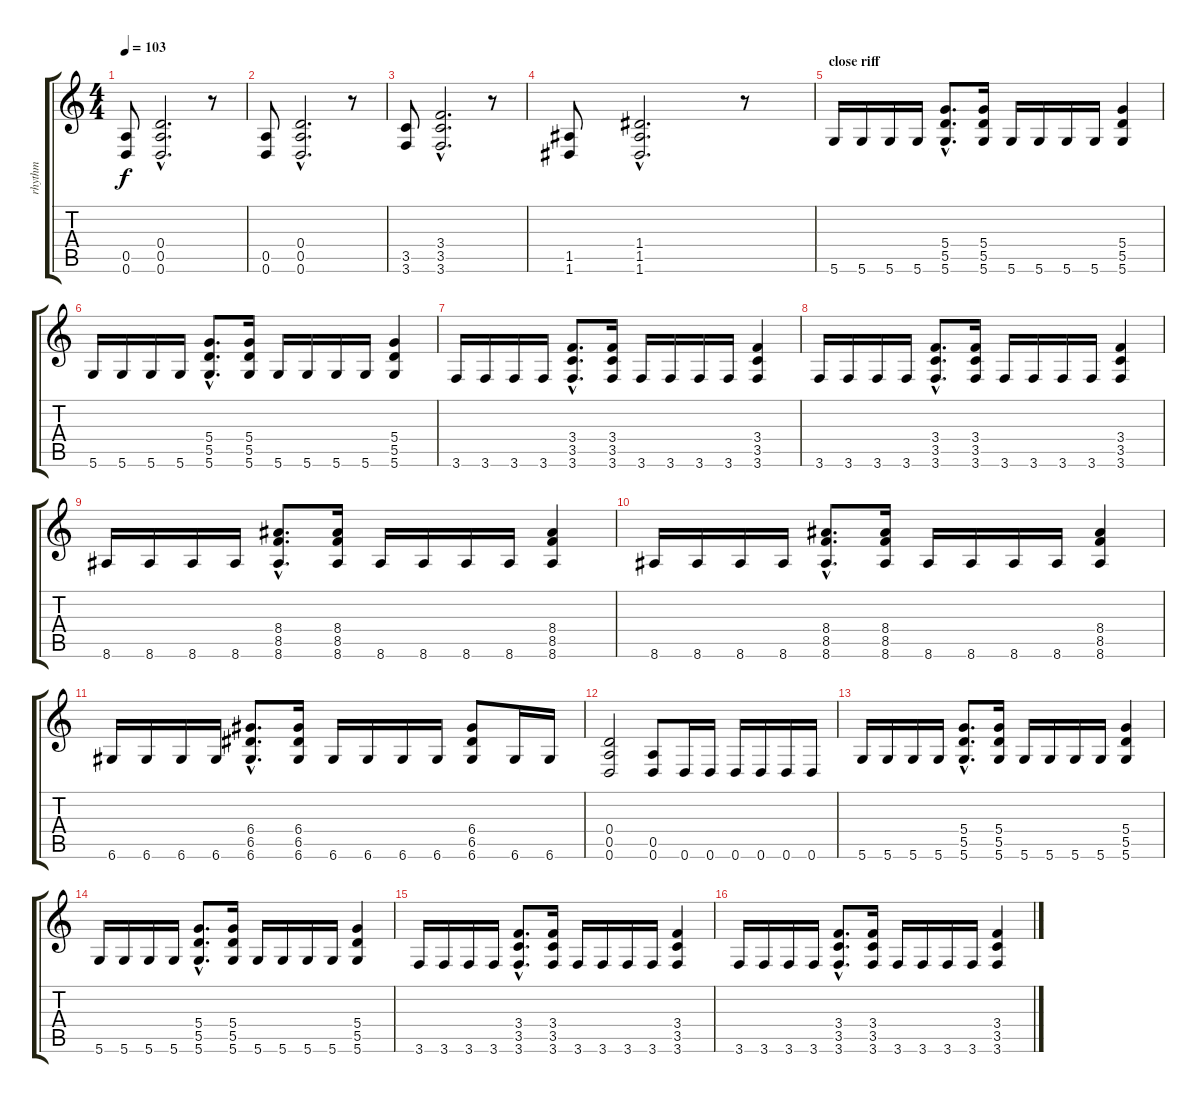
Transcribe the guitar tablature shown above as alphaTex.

\track ("rhythm" "rhythm") {instrument acousticguitarsteel}
\staff {score tabs}
\tuning (E4 B3 G3 D3 A2 D2) {hide}
\ts (4 4)
\tempo 103
\clef g2
\ks c
(0.5 0.6).8{dy f} (0.4{hac} 0.5{hac} 0.6{hac}).2{d} r.8 |
(0.5 0.6).8 (0.4{hac} 0.5{hac} 0.6{hac}).2{d} r.8 |
(3.5 3.6).8 (3.4{hac} 3.5{hac} 3.6{hac}).2{d} r.8 |
(1.5 1.6).8 (1.4{hac} 1.5{hac} 1.6{hac}).2{d} r.8 |
\section ("" "close riff")
5.6.16 5.6.16 5.6.16 5.6.16 (5.4{hac} 5.5{hac} 5.6{hac}).8{d} (5.4 5.5 5.6).16 5.6.16 5.6.16 5.6.16 5.6.16 (5.4 5.5 5.6).4 |
5.6.16 5.6.16 5.6.16 5.6.16 (5.4{hac} 5.5{hac} 5.6{hac}).8{d} (5.4 5.5 5.6).16 5.6.16 5.6.16 5.6.16 5.6.16 (5.4 5.5 5.6).4 |
3.6.16 3.6.16 3.6.16 3.6.16 (3.4{hac} 3.5{hac} 3.6{hac}).8{d} (3.4 3.5 3.6).16 3.6.16 3.6.16 3.6.16 3.6.16 (3.4 3.5 3.6).4 |
3.6.16 3.6.16 3.6.16 3.6.16 (3.4{hac} 3.5{hac} 3.6{hac}).8{d} (3.4 3.5 3.6).16 3.6.16 3.6.16 3.6.16 3.6.16 (3.4 3.5 3.6).4 |
8.6.16 8.6.16 8.6.16 8.6.16 (8.4{hac} 8.5{hac} 8.6{hac}).8{d} (8.4 8.5 8.6).16 8.6.16 8.6.16 8.6.16 8.6.16 (8.4 8.5 8.6).4 |
8.6.16 8.6.16 8.6.16 8.6.16 (8.4{hac} 8.5{hac} 8.6{hac}).8{d} (8.4 8.5 8.6).16 8.6.16 8.6.16 8.6.16 8.6.16 (8.4 8.5 8.6).4 |
6.6.16 6.6.16 6.6.16 6.6.16 (6.4{hac} 6.5{hac} 6.6{hac}).8{d} (6.4 6.5 6.6).16 6.6.16 6.6.16 6.6.16 6.6.16 (6.4 6.5 6.6).8 6.6.16 6.6.16 |
(0.4 0.5 0.6).2 (0.5 0.6).8 0.6.16 0.6.16 0.6.16 0.6.16 0.6.16 0.6.16 |
5.6.16 5.6.16 5.6.16 5.6.16 (5.4{hac} 5.5{hac} 5.6{hac}).8{d} (5.4 5.5 5.6).16 5.6.16 5.6.16 5.6.16 5.6.16 (5.4 5.5 5.6).4 |
5.6.16 5.6.16 5.6.16 5.6.16 (5.4{hac} 5.5{hac} 5.6{hac}).8{d} (5.4 5.5 5.6).16 5.6.16 5.6.16 5.6.16 5.6.16 (5.4 5.5 5.6).4 |
3.6.16 3.6.16 3.6.16 3.6.16 (3.4{hac} 3.5{hac} 3.6{hac}).8{d} (3.4 3.5 3.6).16 3.6.16 3.6.16 3.6.16 3.6.16 (3.4 3.5 3.6).4 |
3.6.16 3.6.16 3.6.16 3.6.16 (3.4{hac} 3.5{hac} 3.6{hac}).8{d} (3.4 3.5 3.6).16 3.6.16 3.6.16 3.6.16 3.6.16 (3.4 3.5 3.6).4
